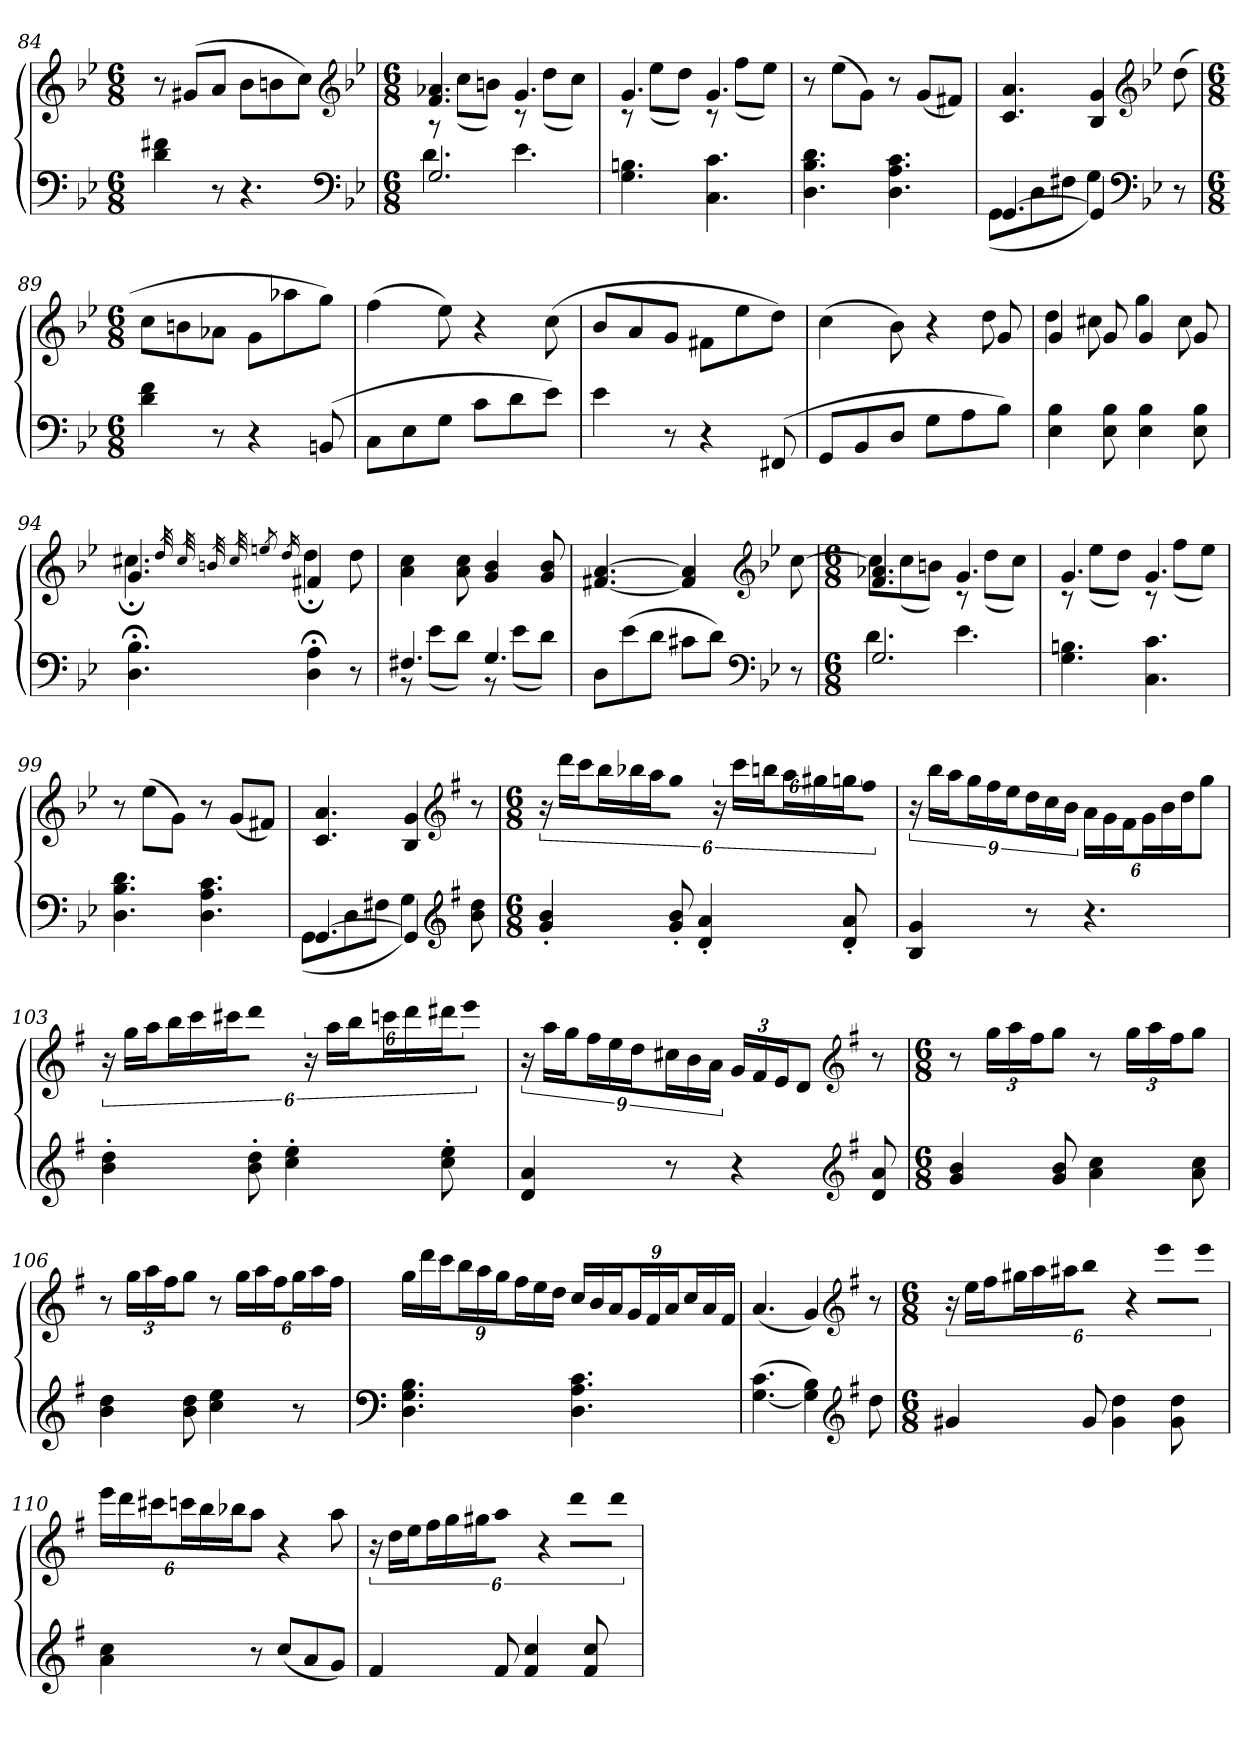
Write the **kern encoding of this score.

**kern	**kern
*part1	*part1
*staff2	*staff1
*clefF4	*clefG2
*k[b-e-]	*k[b-e-]
*g:	*g:
*M6/8	*M6/8
=84	=84
4d 4f#X	8r
.	(8g#XL
8r	8aJ
4.r	8b-L
.	8bn
.	8ccJ)
*clefF4	*clefG2
*k[b-e-]	*k[b-e-]
*g:	*g:
=85	=85
*M6/8	*M6/8
*^	*^
2.G	4.d	4.f 4.a-X	8r
.	.	.	(8ccL
.	.	.	8bnJ)
.	4.e-	4.g	8r
.	.	.	(8ddL
.	.	.	8ccJ)
*v	*v	*	*
=86	=86	=86
4.G 4.Bn	4.g	8r
.	.	(8ee-L
.	.	8ddJ)
4.C 4.c	4.g	8r
.	.	(8ffL
.	.	8ee-J)
*	*v	*v
=87	=87
4.D 4.B- 4.d	8r
.	(8ee-L
.	8gJ)
4.D 4.A 4.c	8r
.	(8gL
.	8f#XJ)
=88	=88
*^	*
[4.GG	(8GGL	4.c 4.a
.	8D	.
.	8F#XJ	.
4GG]	4G)	4B- 4g
*clefF4	*	*clefG2
*k[b-e-]	*	*k[b-e-]
*g:	*	*g:
8r	8ryy	(8dd
*v	*v	*
=89	=89
*M6/8	*M6/8
4d 4f	8ccL
.	8bn
8r	8a-XJ
4r	8gL
.	8aa-X
(8BBn	8ggJ)
=90	=90
8CL	(4ff
8E-	.
8GJ	8ee-)
8cL	4r
8d	.
8e-J)	(8cc
=91	=91
4e-	8b-L
.	8a
8r	8gJ
4r	8f#XL
.	8ee-
(8FF#X	8ddJ)
=92	=92
*	*^
8GGL	(4cc	2ryy
8BB-	.	.
8DJ	8b-)	.
8GL	4r	.
8A	.	8ryy
8B-J)	8g	8dd
=93	=93	=93
4E- 4B-	4g	4dd
8E- 8B-	8g	8cc#X
4E- 4B-	4g	4gg
8E- 8B-	8g	8cc#
=94	=94	=94
4.D;< 4.B-;<	4.g	4.cc#X;<
.	.	32qdd
.	.	32qcc#
.	.	32qbn
.	.	32qcc#
.	.	8qeen
.	.	16qdd
4D;< 4A;<	4f#X	4dd;<
8r	8dd	8ryy
*	*v	*v
=95	=95
*^	*
4.F#X	8r	4a 4cc
.	(8e-L	.
.	8dJ)	8a 8cc
4.G	8r	4g 4b-
.	(8e-L	.
.	8dJ)	8g 8b-
*v	*v	*
=96	=96
8DL	[4.f#X [4.a
(8e-	.
8dJ	.
8c#XL	4f#] 4a]
8dJ)	.
*clefF4	*clefG2
*k[b-e-]	*k[b-e-]
*g:	*g:
8r	[8cc
=97	=97
*M6/8	*M6/8
*^	*^
2.G	4.d	4.f 4.a-X	8ccL]
.	.	.	(8cc
.	.	.	8bnJ)
.	4.e-	4.g	8r
.	.	.	(8ddL
.	.	.	8ccJ)
*v	*v	*	*
=98	=98	=98
4.G 4.Bn	4.g	8r
.	.	(8ee-L
.	.	8ddJ)
4.C 4.c	4.g	8r
.	.	(8ffL
.	.	8ee-J)
*	*v	*v
=99	=99
4.D 4.B- 4.d	8r
.	(8ee-L
.	8gJ)
4.D 4.A 4.c	8r
.	(8gL
.	8f#XJ)
=100	=100
*^	*
[4.GG	(8GGL	4.c 4.a
.	8D	.
.	8F#XJ	.
4GG]	4G)	4B- 4g
*clefG2	*	*clefG2
*k[f#]	*	*k[f#]
*G:	*	*G:
8b 8dd	8ryy	8r
*v	*v	*
=101	=101
*M6/8	*M6/8
4g' 4b'	24r
.	24dddLL
.	24cccJ
.	24bbL
.	24bb-X
.	24aaJ
8g' 8b'	8ggJ
4d' 4a'	24r
.	24cccLL
.	24bbnJ
.	24aaL
.	24gg#X
.	24ggnJ
8d' 8a'	8ff#J
=102	=102
4B 4g	24r
.	24bbLL
.	24aaJ
.	24ggL
.	24ff#
.	24eeJ
8r	24ddL
.	24cc
.	24bJJ
4.r	24aLL
.	24g
.	24f#J
.	24gL
.	24b
.	24ddJ
.	8ggJ
=103	=103
4b' 4dd'	24r
.	24ggLL
.	24aaJ
.	24bbL
.	24ccc
.	24ccc#XJ
8b' 8dd'	8dddJ
4cc' 4ee'	24r
.	24aaLL
.	24bbJ
.	24cccnL
.	24ddd
.	24ddd#XJ
8cc' 8ee'	8eeeJ
=104	=104
4d 4a	24r
.	24aaLL
.	24ggJ
.	24ff#L
.	24ee
.	24ddJ
8r	24cc#XL
.	24b
.	24aJJ
4r	24gLL
.	24f#
.	24eJ
.	8dJ
*clefG2	*clefG2
*k[f#]	*k[f#]
*G:	*G:
8d 8a	8r
=105	=105
*M6/8	*M6/8
4g 4b	8r
.	24ggLL
.	24aa
.	24ff#J
8g 8b	8ggJ
4a 4cc	8r
.	24ggLL
.	24aa
.	24ff#J
8a 8cc	8ggJ
=106	=106
4b 4dd	8r
.	24ggLL
.	24aa
.	24ff#J
8b 8dd	8ggJ
4cc 4ee	8r
.	24ggLL
.	24aa
.	24ff#J
8r	24ggL
.	24aa
.	24ff#JJ
=107	=107
*clefF4	*
4.D 4.G 4.B	24ggLL
.	24ddd
.	24cccJ
.	24bbL
.	24aa
.	24ggJ
.	24ff#L
.	24ee
.	24ddJJ
4.D 4.A 4.c	24ccLL
.	24b
.	24aJ
.	24gL
.	24f#
.	24aJ
.	24ccL
.	24a
.	24f#JJ
=108	=108
([4.G 4.c	(4.a
4G] 4B)	4g)
*clefG2	*clefG2
*k[f#]	*k[f#]
*G:	*G:
8dd	8r
=109	=109
*M6/8	*M6/8
4g#X	24r
.	24eeLL
.	24ff#J
.	24gg#XL
.	24aa
.	24aa#XJ
8g#	8bbJ
4g# 4dd	8r
.	8eeeL
8g# 8dd	8eeeJ
=110	=110
4a 4cc	24eeeLL
.	24ddd
.	24ccc#XJ
.	24cccnL
.	24bb
.	24bb-XJ
8r	8aaJ
(8ccL	4r
8a	.
8gJ)	8aa
=111	=111
4f#	24r
.	24ddLL
.	24eeJ
.	24ff#L
.	24gg
.	24gg#XJ
8f#	8aaJ
4f# 4cc	8r
.	8dddL
8f# 8cc	8dddJ
=	=
*-	*-
